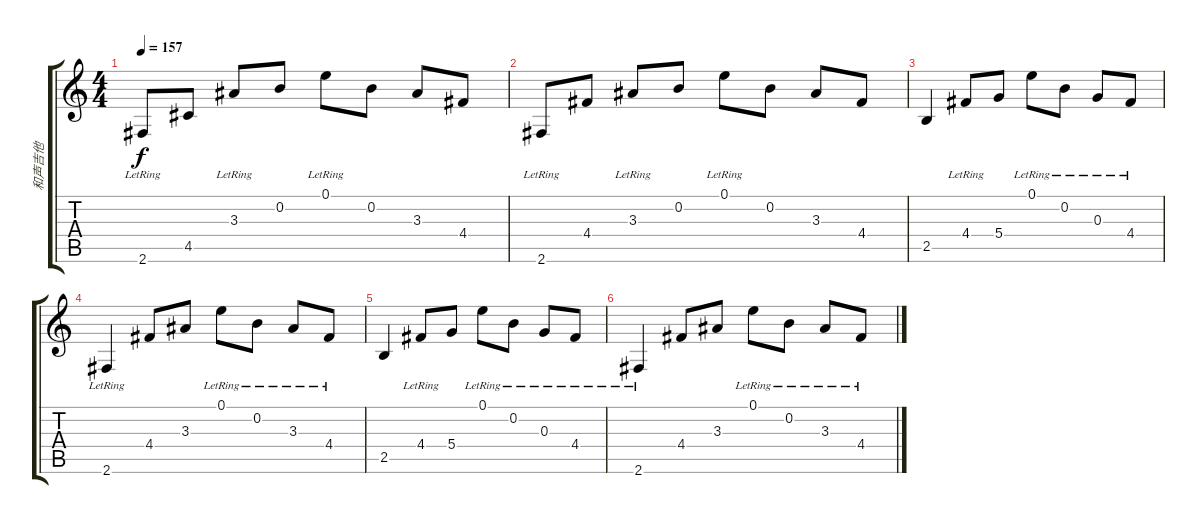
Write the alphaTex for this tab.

\track ("和声吉他" "和声吉他") {instrument electricguitarmuted}
\staff {score tabs}
\tuning (E4 B3 G3 D3 A2 E2) {hide}
\ts (4 4)
\tempo 157
\clef g2
\ks c
2.6{lr}.8{dy f} 4.5.8 3.3{lr}.8 0.2.8 0.1{lr}.8 0.2.8 3.3.8 4.4.8 |
2.6{lr}.8 4.4.8 3.3{lr}.8 0.2.8 0.1{lr}.8 0.2.8 3.3.8 4.4.8 |
2.5.4 4.4{lr}.8 5.4.8 0.1{lr}.8 0.2{lr}.8 0.3{lr}.8 4.4{lr}.8 |
2.6{lr}.4 4.4.8 3.3.8 0.1{lr}.8 0.2{lr}.8 3.3{lr}.8 4.4{lr}.8 |
2.5.4 4.4{lr}.8 5.4.8 0.1{lr}.8 0.2{lr}.8 0.3{lr}.8 4.4{lr}.8 |
2.6{lr}.4 4.4.8 3.3.8 0.1{lr}.8 0.2{lr}.8 3.3{lr}.8 4.4{lr}.8
